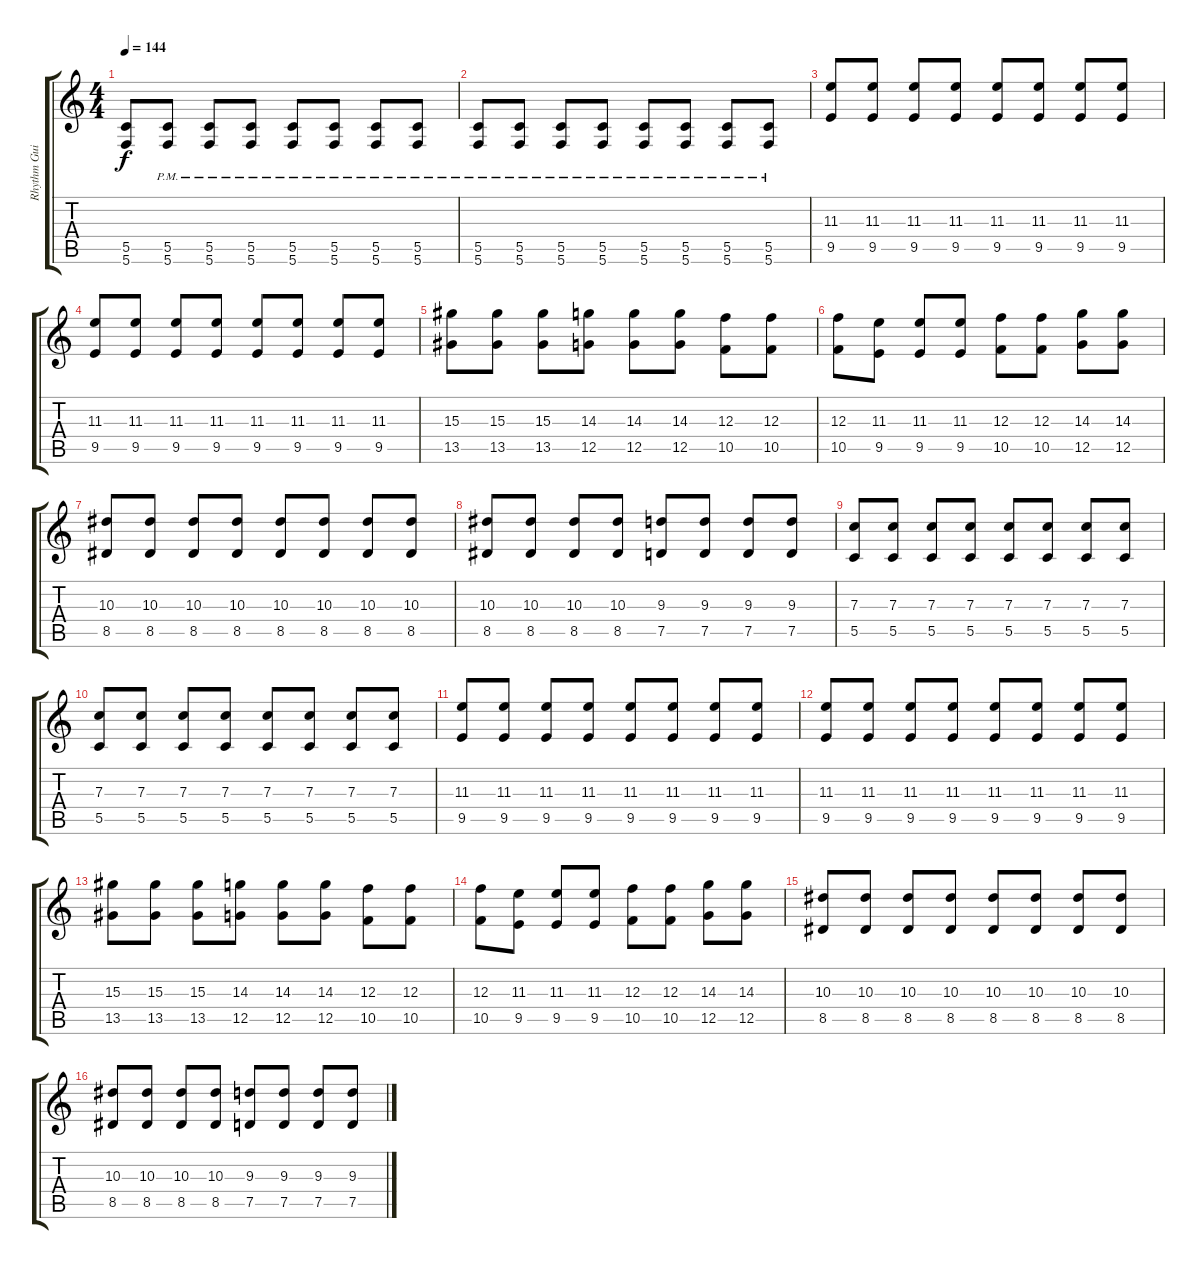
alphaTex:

\track ("Rhythm Guitar 2" "Rhythm Gui") {instrument distortionguitar}
\staff {score tabs}
\tuning (D4 A3 F3 C3 G2 C2) {hide}
\ts (4 4)
\tempo 144
\clef g2
\ks c
(5.5 5.6).8{dy f} (5.5{pm} 5.6{pm}).8 (5.5{pm} 5.6{pm}).8 (5.5{pm} 5.6{pm}).8 (5.5{pm} 5.6{pm}).8 (5.5{pm} 5.6{pm}).8 (5.5{pm} 5.6{pm}).8 (5.5{pm} 5.6{pm}).8 |
(5.5{pm} 5.6{pm}).8 (5.5{pm} 5.6{pm}).8 (5.5{pm} 5.6{pm}).8 (5.5{pm} 5.6{pm}).8 (5.5{pm} 5.6{pm}).8 (5.5{pm} 5.6{pm}).8 (5.5{pm} 5.6{pm}).8 (5.5{pm} 5.6{pm}).8 |
(11.3 9.5).8 (11.3 9.5).8 (11.3 9.5).8 (11.3 9.5).8 (11.3 9.5).8 (11.3 9.5).8 (11.3 9.5).8 (11.3 9.5).8 |
(11.3 9.5).8 (11.3 9.5).8 (11.3 9.5).8 (11.3 9.5).8 (11.3 9.5).8 (11.3 9.5).8 (11.3 9.5).8 (11.3 9.5).8 |
(15.3 13.5).8 (15.3 13.5).8 (15.3 13.5).8 (14.3 12.5).8 (14.3 12.5).8 (14.3 12.5).8 (12.3 10.5).8 (12.3 10.5).8 |
(12.3 10.5).8 (11.3 9.5).8 (11.3 9.5).8 (11.3 9.5).8 (12.3 10.5).8 (12.3 10.5).8 (14.3 12.5).8 (14.3 12.5).8 |
(10.3 8.5).8 (10.3 8.5).8 (10.3 8.5).8 (10.3 8.5).8 (10.3 8.5).8 (10.3 8.5).8 (10.3 8.5).8 (10.3 8.5).8 |
(10.3 8.5).8 (10.3 8.5).8 (10.3 8.5).8 (10.3 8.5).8 (9.3 7.5).8 (9.3 7.5).8 (9.3 7.5).8 (9.3 7.5).8 |
(7.3 5.5).8 (7.3 5.5).8 (7.3 5.5).8 (7.3 5.5).8 (7.3 5.5).8 (7.3 5.5).8 (7.3 5.5).8 (7.3 5.5).8 |
(7.3 5.5).8 (7.3 5.5).8 (7.3 5.5).8 (7.3 5.5).8 (7.3 5.5).8 (7.3 5.5).8 (7.3 5.5).8 (7.3 5.5).8 |
(11.3 9.5).8 (11.3 9.5).8 (11.3 9.5).8 (11.3 9.5).8 (11.3 9.5).8 (11.3 9.5).8 (11.3 9.5).8 (11.3 9.5).8 |
(11.3 9.5).8 (11.3 9.5).8 (11.3 9.5).8 (11.3 9.5).8 (11.3 9.5).8 (11.3 9.5).8 (11.3 9.5).8 (11.3 9.5).8 |
(15.3 13.5).8 (15.3 13.5).8 (15.3 13.5).8 (14.3 12.5).8 (14.3 12.5).8 (14.3 12.5).8 (12.3 10.5).8 (12.3 10.5).8 |
(12.3 10.5).8 (11.3 9.5).8 (11.3 9.5).8 (11.3 9.5).8 (12.3 10.5).8 (12.3 10.5).8 (14.3 12.5).8 (14.3 12.5).8 |
(10.3 8.5).8 (10.3 8.5).8 (10.3 8.5).8 (10.3 8.5).8 (10.3 8.5).8 (10.3 8.5).8 (10.3 8.5).8 (10.3 8.5).8 |
(10.3 8.5).8 (10.3 8.5).8 (10.3 8.5).8 (10.3 8.5).8 (9.3 7.5).8 (9.3 7.5).8 (9.3 7.5).8 (9.3 7.5).8
